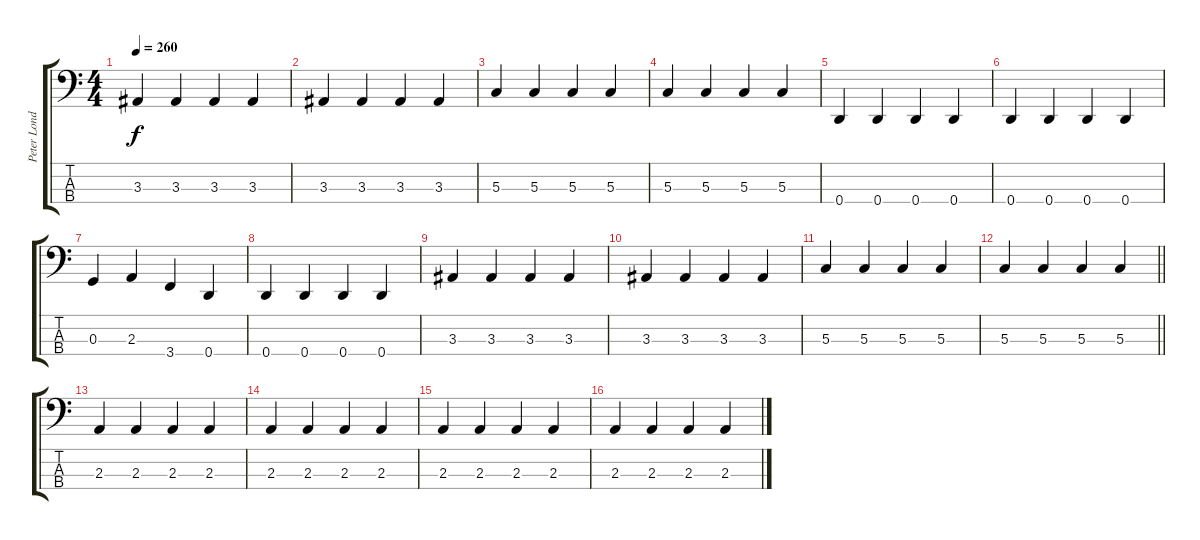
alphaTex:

\track ("Peter London (Bass)" "Peter Lond") {instrument electricbassfinger}
\staff {score tabs}
\tuning (F2 C2 G1 D1) {hide}
\ts (4 4)
\tempo 260
\clef f4
\ks c
3.3.4{dy f} 3.3.4 3.3.4 3.3.4 |
3.3.4 3.3.4 3.3.4 3.3.4 |
5.3.4 5.3.4 5.3.4 5.3.4 |
5.3.4 5.3.4 5.3.4 5.3.4 |
0.4.4 0.4.4 0.4.4 0.4.4 |
0.4.4 0.4.4 0.4.4 0.4.4 |
0.3.4 2.3.4 3.4.4 0.4.4 |
0.4.4 0.4.4 0.4.4 0.4.4 |
3.3.4 3.3.4 3.3.4 3.3.4 |
3.3.4 3.3.4 3.3.4 3.3.4 |
5.3.4 5.3.4 5.3.4 5.3.4 |
\barLineRight lightlight
5.3.4 5.3.4 5.3.4 5.3.4 |
2.3.4 2.3.4 2.3.4 2.3.4 |
2.3.4 2.3.4 2.3.4 2.3.4 |
2.3.4 2.3.4 2.3.4 2.3.4 |
2.3.4 2.3.4 2.3.4 2.3.4
